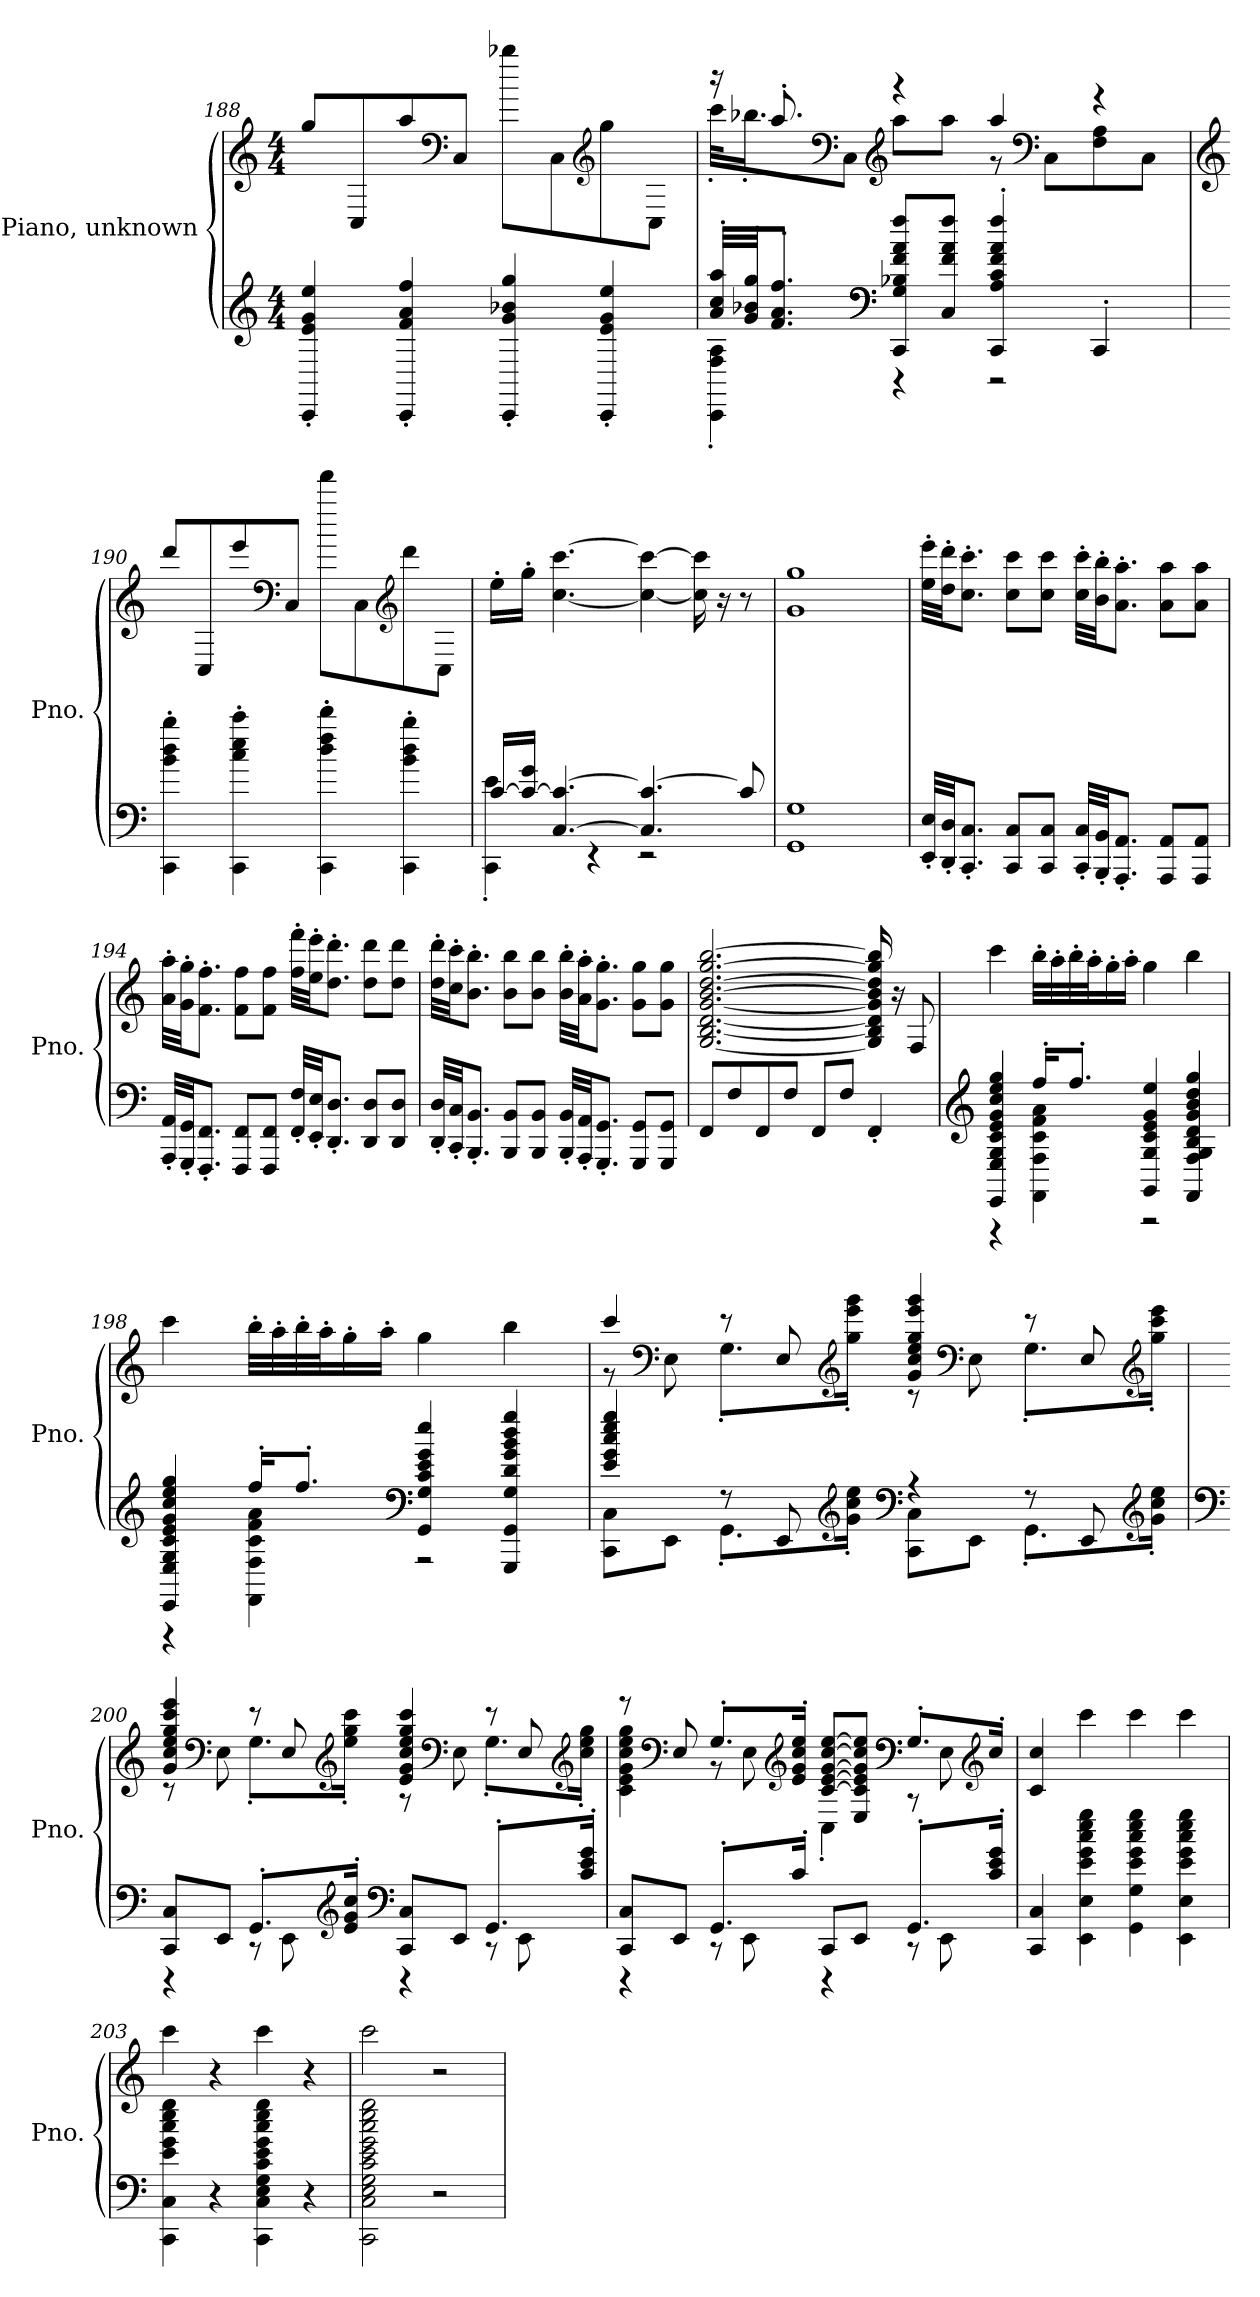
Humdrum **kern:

**kern	**kern
*part1	*part1
*staff2	*staff1
*I"Piano, unknown	*
*I'Pno.	*
*clefG2	*clefG2
*k[]	*k[]
*M4/4	*M4/4
=188	=188
4CC/' 4e/' 4g/' 4ee/'	8gg/L
.	8C/
4CC/' 4f/' 4a/' 4ff/'	8aa/
*	*clefF4
.	8C/J
4CC/' 4g/' 4b-X/' 4gg/'	8bb-X\L
.	8C\
*	*clefG2
4CC/' 4e/' 4g/' 4ee/'	8gg\
.	8C\J
!!LO:LB:g=z
=189	=189
*^	*^
32a/' 32cc/' 32aa/'LLL	4CC\' 4F\' 4A\'	16r	32ccc'\KLL
32g/' 32b-X/' 32gg/'JJ	.	.	16.bb-X'\J
8.f/' 8.a/' 8.ff/'J	.	8.aa'/	.
*	*	*clefF4	*
.	.	.	8C\J
*clefF4	*	*clefG2	*
8CC/ 8G/ 8B-X/ 8f/ 8a/ 8ff/L	4r	4r	8aa\L
8C/ 8f/ 8a/ 8ff/J	.	.	8aa\J
4CC/' 4A/' 4c/' 4f/' 4a/' 4ff/'	2r	4aa/	8r
*	*	*clefF4	*
.	.	.	8C\L
4CC'/	.	4r	8F\ 8A\
.	.	.	8C\J
*v	*v	*	*
*	*v	*v
=190	=190
*	*clefG2
4CC\' 4b\' 4dd\' 4bb\'	8ddd/L
.	8C/
4CC\' 4cc\' 4ee\' 4ccc\'	8eee/
*	*clefF4
.	8C/J
4CC\' 4dd\' 4ff\' 4ddd\'	8fff\L
.	8C\
*	*clefG2
4CC\' 4b\' 4dd\' 4bb\'	8ddd\
.	8C\J
=191	=191
*^	*
[16c/LL	4CC\' 4e\'	16ee'\LL
16c/_ 16g/JJ	.	16gg'\JJ
[4.C/ 4.c/_	.	[4.cc\ [4.ccc\
.	4r	.
4.C/] 4.c/_	2r	4cc\_ 4ccc\_
.	.	16cc\] 16ccc\]
.	.	16r
8c/]	.	8r
*v	*v	*
!!LO:LB:g=z
=192	=192
1GG 1G	1g 1gg
=193	=193
32EE/' 32E/'LLL	32ee\' 32eee\'LLL
32DD/' 32D/'JJ	32dd\' 32ddd\'JJ
8.CC/' 8.C/'J	8.cc\' 8.ccc\'J
8CC/ 8C/L	8cc\ 8ccc\L
8CC/ 8C/J	8cc\ 8ccc\J
32CC/' 32C/'LLL	32cc\' 32ccc\'LLL
32BBB/' 32BB/'JJ	32b\' 32bb\'JJ
8.AAA/' 8.AA/'J	8.a\' 8.aa\'J
8AAA/ 8AA/L	8a\ 8aa\L
8AAA/ 8AA/J	8a\ 8aa\J
=194	=194
32AAA/' 32AA/'LLL	32a\' 32aa\'LLL
32GGG/' 32GG/'JJ	32g\' 32gg\'JJ
8.FFF/' 8.FF/'J	8.f\' 8.ff\'J
8FFF/ 8FF/L	8f\ 8ff\L
8FFF/ 8FF/J	8f\ 8ff\J
32FF/' 32F/'LLL	32ff\' 32fff\'LLL
32EE/' 32E/'JJ	32ee\' 32eee\'JJ
8.DD/' 8.D/'J	8.dd\' 8.ddd\'J
8DD/ 8D/L	8dd\ 8ddd\L
8DD/ 8D/J	8dd\ 8ddd\J
!!LO:LB:g=z
=195	=195
32DD/' 32D/'LLL	32dd\' 32ddd\'LLL
32CC/' 32C/'JJ	32cc\' 32ccc\'JJ
8.BBB/' 8.BB/'J	8.b\' 8.bb\'J
8BBB/ 8BB/L	8b\ 8bb\L
8BBB/ 8BB/J	8b\ 8bb\J
32BBB/' 32BB/'LLL	32b\' 32bb\'LLL
32AAA/' 32AA/'JJ	32a\' 32aa\'JJ
8.GGG/' 8.GG/'J	8.g\' 8.gg\'J
8GGG/ 8GG/L	8g\ 8gg\L
8GGG/ 8GG/J	8g\ 8gg\J
=196	=196
8FF/L	[2.G/ [2.B/ [2.d/ [2.g/ [2.b/ [2.dd/ [2.gg/ [2.bb/
8F/	.
8FF/	.
8F/J	.
8FF/L	.
8F/J	.
4FF'/	16G/] 16B/] 16d/] 16g/] 16b/] 16dd/] 16gg/] 16bb/]
.	16r
.	8F/
=197	=197
*clefG2	*
*^	*
4EE/ 4E/ 4G/ 4c/ 4e/ 4g/ 4cc/ 4ee/ 4gg/	4r	4ccc\
16ff'/KL	4FF\ 4F\ 4c\ 4f\ 4a\	32bb'\LLL
.	.	32aa'\
8.ff'/J	.	32bb'\
.	.	32aa'\J
.	.	16gg'\
.	.	16aa'\JJ
4GG/ 4G/ 4c/ 4e/ 4g/ 4ee/	2r	4gg\
4FF/ 4F/ 4G/ 4B/ 4d/ 4g/ 4b/ 4dd/ 4gg/	.	4bb\
!!LO:PB:g=z
=198	=198	=198
4EE/ 4E/ 4G/ 4c/ 4e/ 4g/ 4cc/ 4ee/ 4gg/	4r	4ccc\
16ff'/KL	4FF\ 4F\ 4c\ 4f\ 4a\	32bb'\LLL
.	.	32aa'\
8.ff'/J	.	32bb'\
.	.	32aa'\J
.	.	16gg'\
.	.	16aa'\JJ
*clefF4	*	*
4GG/ 4G/ 4c/ 4e/ 4g/ 4ee/	2r	4gg\
4GGG/ 4GG/ 4G/ 4d/ 4g/ 4b/ 4dd/ 4gg/	.	4bb\
=199	=199	=199
*	*	*^
4e/ 4g/ 4cc/ 4ee/ 4gg/	8CC\ 8C\L	4ccc/	8r
*	*	*clefF4	*
.	8EE\J	.	8E\
8r	8.GG'\L	8r	8.G'\L
8EE/	.	8E/	.
*clefG2	*	*clefG2	*
.	16g\' 16cc\' 16ee\'Jk	.	16gg\' 16eee\' 16ggg\'Jk
*clefF4	*	*	*
4r	8CC\ 8C\L	4g/ 4cc/ 4ee/ 4gg/ 4eee/ 4ggg/	8r
*	*	*clefF4	*
.	8EE\J	.	8E\
8r	8.GG'\L	8r	8.G'\L
8EE/	.	8E/	.
*clefG2	*	*clefG2	*
.	16g\' 16cc\' 16ee\'Jk	.	16gg\' 16ccc\' 16eee\'Jk
!!LO:LB:g=z	!!
=200	=200	=200	=200
*clefF4	*	*	*
8CC/ 8C/L	4r	4g/ 4cc/ 4ee/ 4gg/ 4ccc/ 4eee/	8r
*	*	*clefF4	*
8EE/J	.	.	8E\
8.GG'/L	8r	8r	8.G'\L
.	8EE\	8E/	.
*clefG2	*	*clefG2	*
16e/' 16g/' 16cc/'Jk	.	.	16ee\' 16gg\' 16ccc\'Jk
*clefF4	*	*	*
8CC/ 8C/L	4r	4e/ 4g/ 4cc/ 4ee/ 4gg/ 4ccc/	8r
*	*	*clefF4	*
8EE/J	.	.	8E\
8.GG'/L	8r	8r	8.G'\L
.	8EE\	8E/	.
*	*	*clefG2	*
16c/' 16e/' 16g/'Jk	.	.	16cc\' 16ee\' 16gg\'Jk
=201	=201	=201	=201
8CC/ 8C/L	4r	8r	4c\ 4e\ 4g\ 4cc\ 4ee\ 4gg\
*	*	*clefF4	*
8EE/J	.	8E/	.
8.GG'/L	8r	8.G'/L	8r
.	8EE\	.	8E\
*	*	*clefG2	*
16c'/Jk	.	16e/' 16g/' 16cc/' 16ee/'Jk	.
8CC/L	4r	[8c/ [8e/ [8g/ [8cc/ [8ee/L	4C'\
8EE/J	.	8E/ 8c/] 8e/] 8g/] 8cc/] 8ee/]J	.
*	*	*clefF4	*
8.GG'/L	8r	8.G'/L	8r
.	8EE\	.	8E\
*	*	*clefG2	*
16c/' 16e/' 16g/'Jk	.	16cc'/Jk	.
*v	*v	*	*
*	*v	*v
=202	=202
4CC/ 4C/	4c/ 4cc/
4EE\ 4E\ 4e\ 4g\ 4cc\ 4ee\ 4gg\	4ccc\
4GG\ 4G\ 4e\ 4g\ 4cc\ 4ee\ 4gg\	4ccc\
4EE\ 4E\ 4e\ 4g\ 4cc\ 4ee\ 4gg\	4ccc\
!!LO:LB:g=z
=203	=203
4CC\ 4C\ 4e\ 4g\ 4cc\ 4ee\ 4gg\	4ccc\
4r	4r
4CC\ 4C\ 4E\ 4G\ 4c\ 4e\ 4g\ 4cc\ 4ee\ 4gg\	4ccc\
4r	4r
=204	=204
2CC\ 2C\ 2E\ 2G\ 2c\ 2e\ 2g\ 2cc\ 2ee\ 2gg\	2ccc\
2r	2r
=	=
*-	*-
